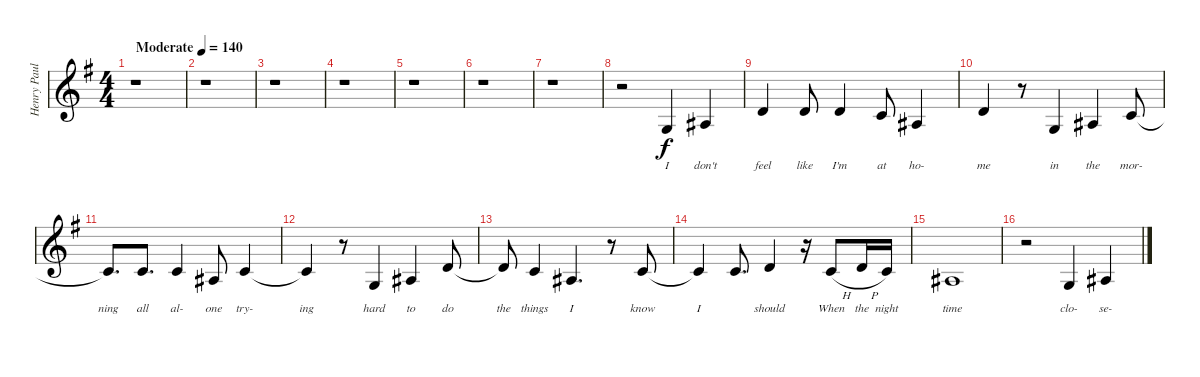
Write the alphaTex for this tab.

\track ("Henry Paul Vocals" "Henry Paul") {instrument englishhorn}
\staff {score}
\tuning (E4 B3 G3 D3 A2 E2) {hide}
\ts (4 4)
\tempo (140 "Moderate")
\clef g2
\ks g
r.1{dy f instrument englishhorn} |
r.1 |
r.1 |
r.1 |
r.1 |
r.1 |
r.1 |
r.2 5.4.4{lyrics (0 "I") lyrics (1 "") lyrics (2 "") lyrics (3 "") lyrics (4 "")} 3.3.4{lyrics (0 "don't") lyrics (1 "") lyrics (2 "") lyrics (3 "") lyrics (4 "")} |
3.2.4{lyrics (0 "feel") lyrics (1 "") lyrics (2 "") lyrics (3 "") lyrics (4 "")} 3.2.8{lyrics (0 "like") lyrics (1 "") lyrics (2 "") lyrics (3 "") lyrics (4 "")} 3.2.4{lyrics (0 "I'm") lyrics (1 "") lyrics (2 "") lyrics (3 "") lyrics (4 "")} 5.3.8{lyrics (0 "at") lyrics (1 "") lyrics (2 "") lyrics (3 "") lyrics (4 "")} 3.3.4{lyrics (0 "ho-") lyrics (1 "") lyrics (2 "") lyrics (3 "") lyrics (4 "")} |
3.2.4{lyrics (0 "me") lyrics (1 "") lyrics (2 "") lyrics (3 "") lyrics (4 "")} r.8 5.4.4{lyrics (0 "in") lyrics (1 "") lyrics (2 "") lyrics (3 "") lyrics (4 "")} 3.3.4{lyrics (0 "the") lyrics (1 "") lyrics (2 "") lyrics (3 "") lyrics (4 "")} 5.3.8{lyrics (0 "mor-") lyrics (1 "") lyrics (2 "") lyrics (3 "") lyrics (4 "")} |
5.3{t}.8{d lyrics (0 "ning") lyrics (1 "") lyrics (2 "") lyrics (3 "") lyrics (4 "")} 5.3.8{d lyrics (0 "all") lyrics (1 "") lyrics (2 "") lyrics (3 "") lyrics (4 "")} 5.3.4{lyrics (0 "al-") lyrics (1 "") lyrics (2 "") lyrics (3 "") lyrics (4 "")} 3.3.8{lyrics (0 "one") lyrics (1 "") lyrics (2 "") lyrics (3 "") lyrics (4 "")} 5.3.4{lyrics (0 "try-") lyrics (1 "") lyrics (2 "") lyrics (3 "") lyrics (4 "")} |
5.3{t}.4{lyrics (0 "ing") lyrics (1 "") lyrics (2 "") lyrics (3 "") lyrics (4 "")} r.8 5.4.4{lyrics (0 "hard") lyrics (1 "") lyrics (2 "") lyrics (3 "") lyrics (4 "")} 3.3.4{lyrics (0 "to") lyrics (1 "") lyrics (2 "") lyrics (3 "") lyrics (4 "")} 3.2.8{lyrics (0 "do") lyrics (1 "") lyrics (2 "") lyrics (3 "") lyrics (4 "")} |
3.2{t}.8{lyrics (0 "the") lyrics (1 "") lyrics (2 "") lyrics (3 "") lyrics (4 "")} 5.3.4{lyrics (0 "things") lyrics (1 "") lyrics (2 "") lyrics (3 "") lyrics (4 "")} 3.3.4{d lyrics (0 "I") lyrics (1 "") lyrics (2 "") lyrics (3 "") lyrics (4 "")} r.8 5.3.8{lyrics (0 "know") lyrics (1 "") lyrics (2 "") lyrics (3 "") lyrics (4 "")} |
5.3{t}.4{lyrics (0 "I") lyrics (1 "") lyrics (2 "") lyrics (3 "") lyrics (4 "")} 5.3.8{d lyrics (0 "") lyrics (1 "") lyrics (2 "") lyrics (3 "") lyrics (4 "")} 3.2.4{lyrics (0 "should") lyrics (1 "") lyrics (2 "") lyrics (3 "") lyrics (4 "")} r.16 1.2{h}.8{lyrics (0 "When") lyrics (1 "") lyrics (2 "") lyrics (3 "") lyrics (4 "")} 3.2{h}.16{lyrics (0 "the") lyrics (1 "") lyrics (2 "") lyrics (3 "") lyrics (4 "")} 1.2.16{lyrics (0 "night") lyrics (1 "") lyrics (2 "") lyrics (3 "") lyrics (4 "")} |
3.3.1{lyrics (0 "time") lyrics (1 "") lyrics (2 "") lyrics (3 "") lyrics (4 "")} |
r.2 5.4.4{lyrics (0 "clo-") lyrics (1 "") lyrics (2 "") lyrics (3 "") lyrics (4 "")} 3.3.4{lyrics (0 "se-") lyrics (1 "") lyrics (2 "") lyrics (3 "") lyrics (4 "")}
